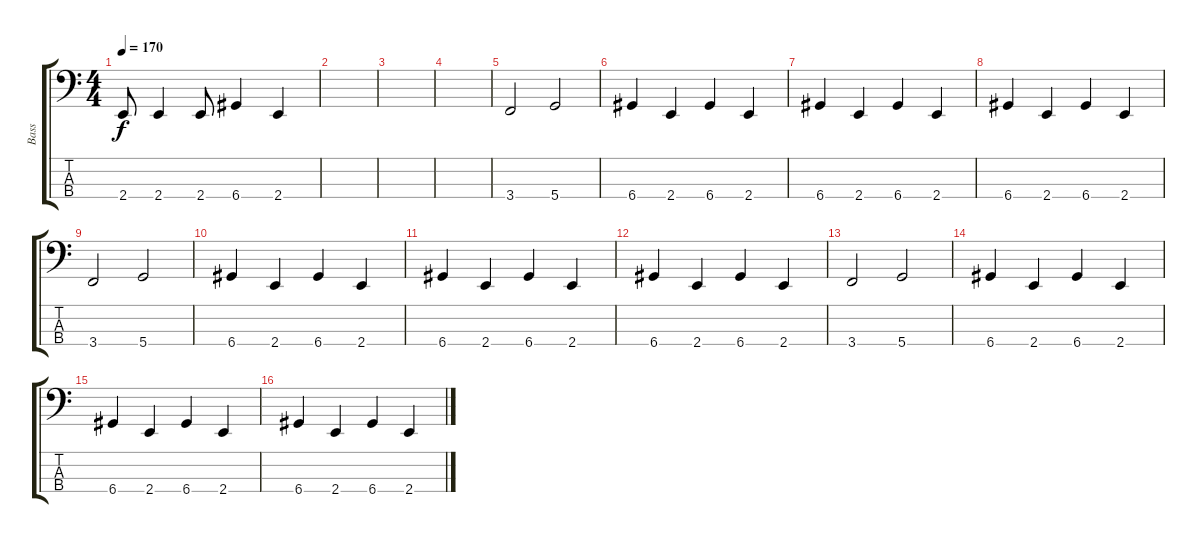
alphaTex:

\track ("Bass" "Bass") {instrument electricbasspick}
\staff {score tabs}
\tuning (F2 C2 G1 D1) {hide}
\ts (4 4)
\tempo 170
\clef f4
\ks c
2.4.8{dy f} 2.4.4 2.4.8 6.4.4 2.4.4 |
|
|
|
3.4.2 5.4.2 |
6.4.4 2.4.4 6.4.4 2.4.4 |
6.4.4 2.4.4 6.4.4 2.4.4 |
6.4.4 2.4.4 6.4.4 2.4.4 |
3.4.2 5.4.2 |
6.4.4 2.4.4 6.4.4 2.4.4 |
6.4.4 2.4.4 6.4.4 2.4.4 |
6.4.4 2.4.4 6.4.4 2.4.4 |
3.4.2 5.4.2 |
6.4.4 2.4.4 6.4.4 2.4.4 |
6.4.4 2.4.4 6.4.4 2.4.4 |
6.4.4 2.4.4 6.4.4 2.4.4
